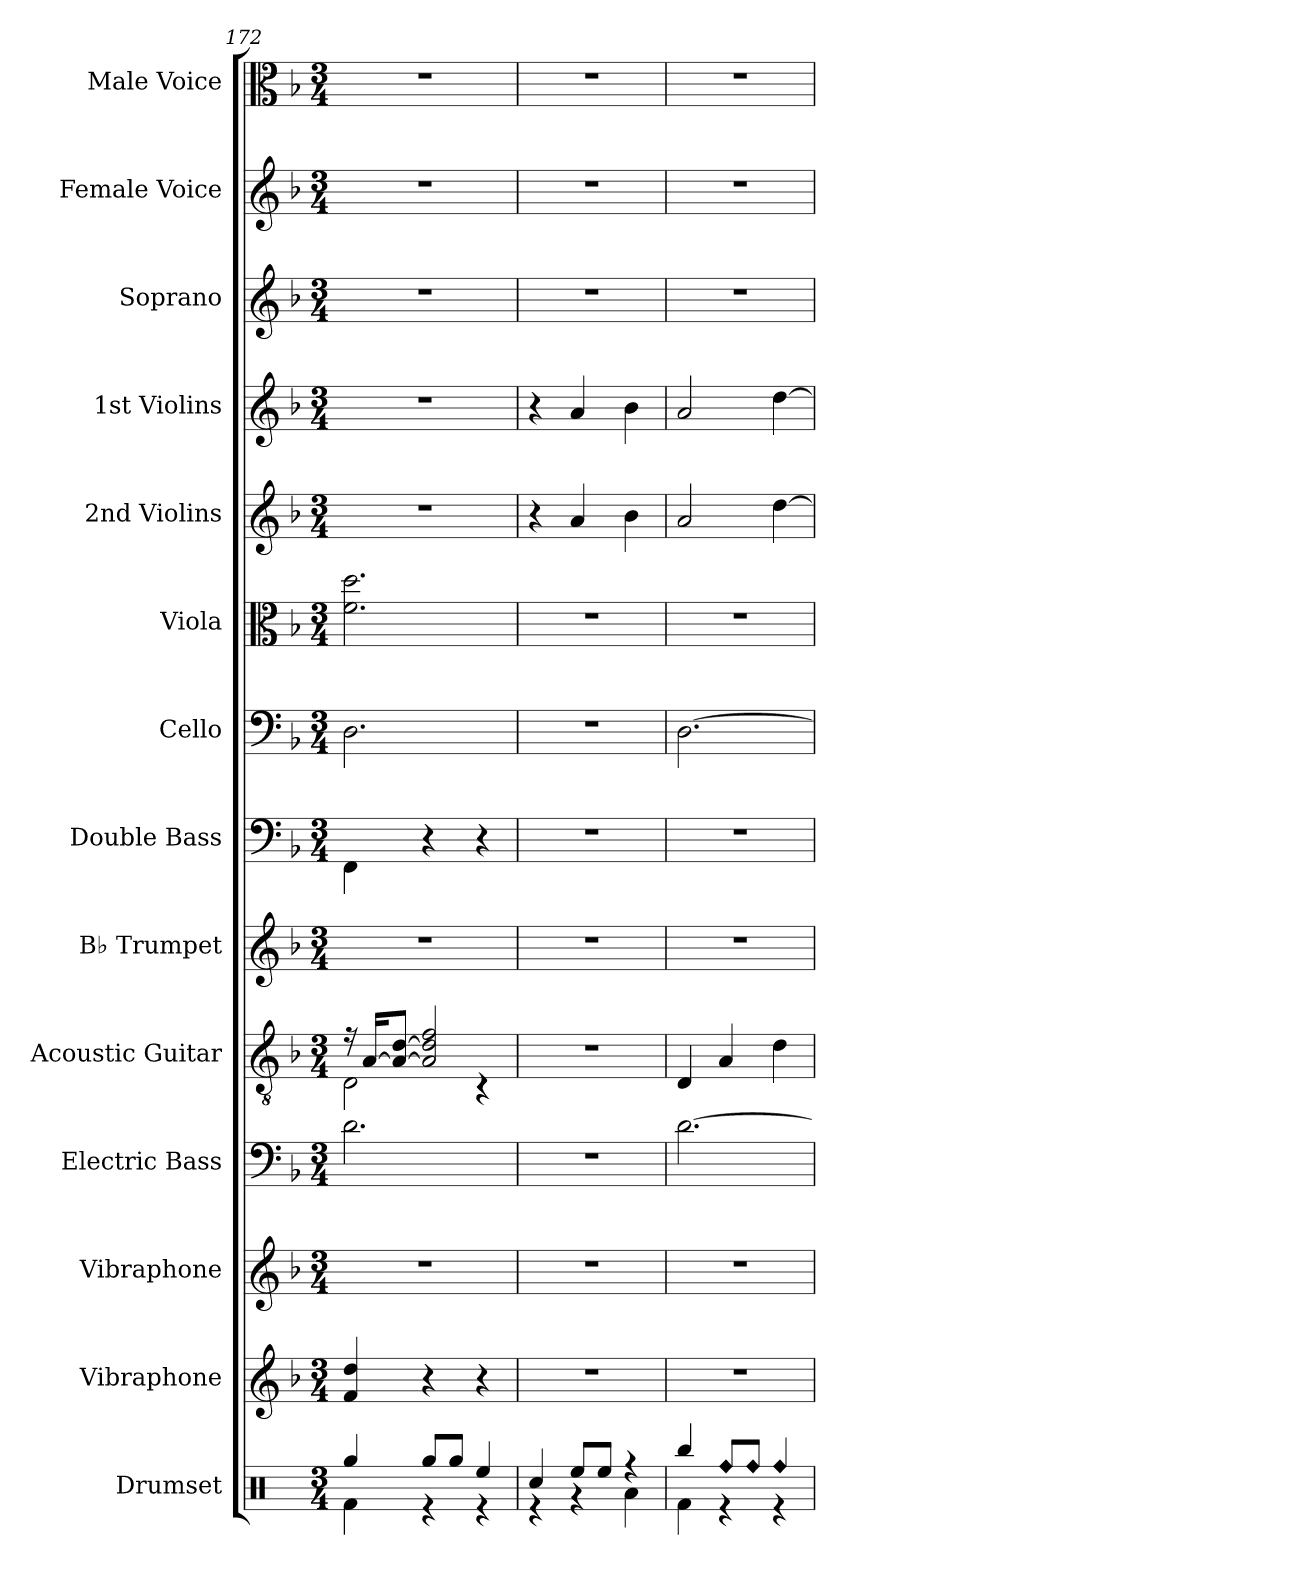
**kern	**kern	**kern	**kern	**kern	**kern	**kern	**kern	**kern	**kern	**kern	**kern	**kern	**kern
*part14	*part13	*part12	*part11	*part10	*part9	*part8	*part7	*part6	*part5	*part4	*part3	*part2	*part1
*staff14	*staff13	*staff12	*staff11	*staff10	*staff9	*staff8	*staff7	*staff6	*staff5	*staff4	*staff3	*staff2	*staff1
*I"Drumset	*I"Vibraphone	*I"Vibraphone	*I"Electric Bass	*I"Acoustic Guitar	*I"B♭ Trumpet	*I"Double Bass	*I"Cello	*I"Viola	*I"2nd Violins	*I"1st Violins	*I"Soprano	*I"Female Voice	*I"Male Voice
*I'D. Set	*I'Vib.	*I'Vib.	*I'El. B.	*I'Guit.	*I'B♭ Tpt.	*I'Db.	*I'Cel.	*I'Vla.	*I'2nd Vln.	*I'1st Vln.	*I'S.	*I'F.	*I'M.
*clefX	*clefG2	*clefG2	*clefF4	*clefGv2	*clefG2	*clefF4	*clefF4	*clefC3	*clefG2	*clefG2	*clefG2	*clefG2	*clefC3
*	*	*	*ITrd7c12	*	*ITrd1c2	*ITrd7c12	*	*	*	*	*	*	*
*k[]	*k[b-]	*k[b-]	*k[b-]	*k[b-]	*k[b-e-a-]	*k[b-]	*k[b-]	*k[b-]	*k[b-]	*k[b-]	*k[b-]	*k[b-]	*k[b-]
*	*F:	*F:	*	*F:	*E-:	*	*F:	*F:	*F:	*F:	*F:	*F:	*F:
*M3/4	*M3/4	*M3/4	*M3/4	*M3/4	*M3/4	*M3/4	*M3/4	*M3/4	*M3/4	*M3/4	*M3/4	*M3/4	*M3/4
=172	=172	=172	=172	=172	=172	=172	=172	=172	=172	=172	=172	=172	=172
*^	*	*	*	*^	*	*	*	*	*	*	*	*	*
4Rgg/	4Rf\	4f/ 4dd/	2.r	2.D\	16r	2D\	2.r	4FFF\	2.D\	2.f\ 2.dd\	2.r	2.r	2.r	2.r	2.r
.	.	.	.	.	[16A/KL	.	.	.	.	.	.	.	.	.	.
.	.	.	.	.	8A/_ [8d/J	.	.	.	.	.	.	.	.	.	.
8Rgg/L	4r	4r	.	.	2A/] 2d/] 2f/	.	.	4r	.	.	.	.	.	.	.
8Rgg/J	.	.	.	.	.	.	.	.	.	.	.	.	.	.	.
4Ree/	4r	4r	.	.	.	4r	.	4r	.	.	.	.	.	.	.
*	*	*	*	*	*v	*v	*	*	*	*	*	*	*	*	*
=173	=173	=173	=173	=173	=173	=173	=173	=173	=173	=173	=173	=173	=173	=173
4Rcc/	4r	2.r	2.r	2.r	2.r	2.r	2.r	2.r	2.r	4r	4r	2.r	2.r	2.r
8Ree/L	4r	.	.	.	.	.	.	.	.	4a/	4a/	.	.	.
8Ree/J	.	.	.	.	.	.	.	.	.	.	.	.	.	.
4r	4Ra\	.	.	.	.	.	.	.	.	4b-\	4b-\	.	.	.
!!LO:PB:g=z
=174	=174	=174	=174	=174	=174	=174	=174	=174	=174	=174	=174	=174	=174	=174
4Rbb/	4Rf\	2.r	2.r	[2.D\	4D/	2.r	2.r	[2.D\	2.r	2a/	2a/	2.r	2.r	2.r
!LO:N:head=diamond	!	!	!	!	!	!	!	!	!	!	!	!	!	!
8Rff/L	4r	.	.	.	4A/	.	.	.	.	.	.	.	.	.
!LO:N:head=diamond	!	!	!	!	!	!	!	!	!	!	!	!	!	!
8Rff/J	.	.	.	.	.	.	.	.	.	.	.	.	.	.
!LO:N:head=diamond	!	!	!	!	!	!	!	!	!	!	!	!	!	!
4Rff/	4r	.	.	.	4d\	.	.	.	.	[4dd\	[4dd\	.	.	.
*v	*v	*	*	*	*	*	*	*	*	*	*	*	*	*
=	=	=	=	=	=	=	=	=	=	=	=	=	=
*-	*-	*-	*-	*-	*-	*-	*-	*-	*-	*-	*-	*-	*-
